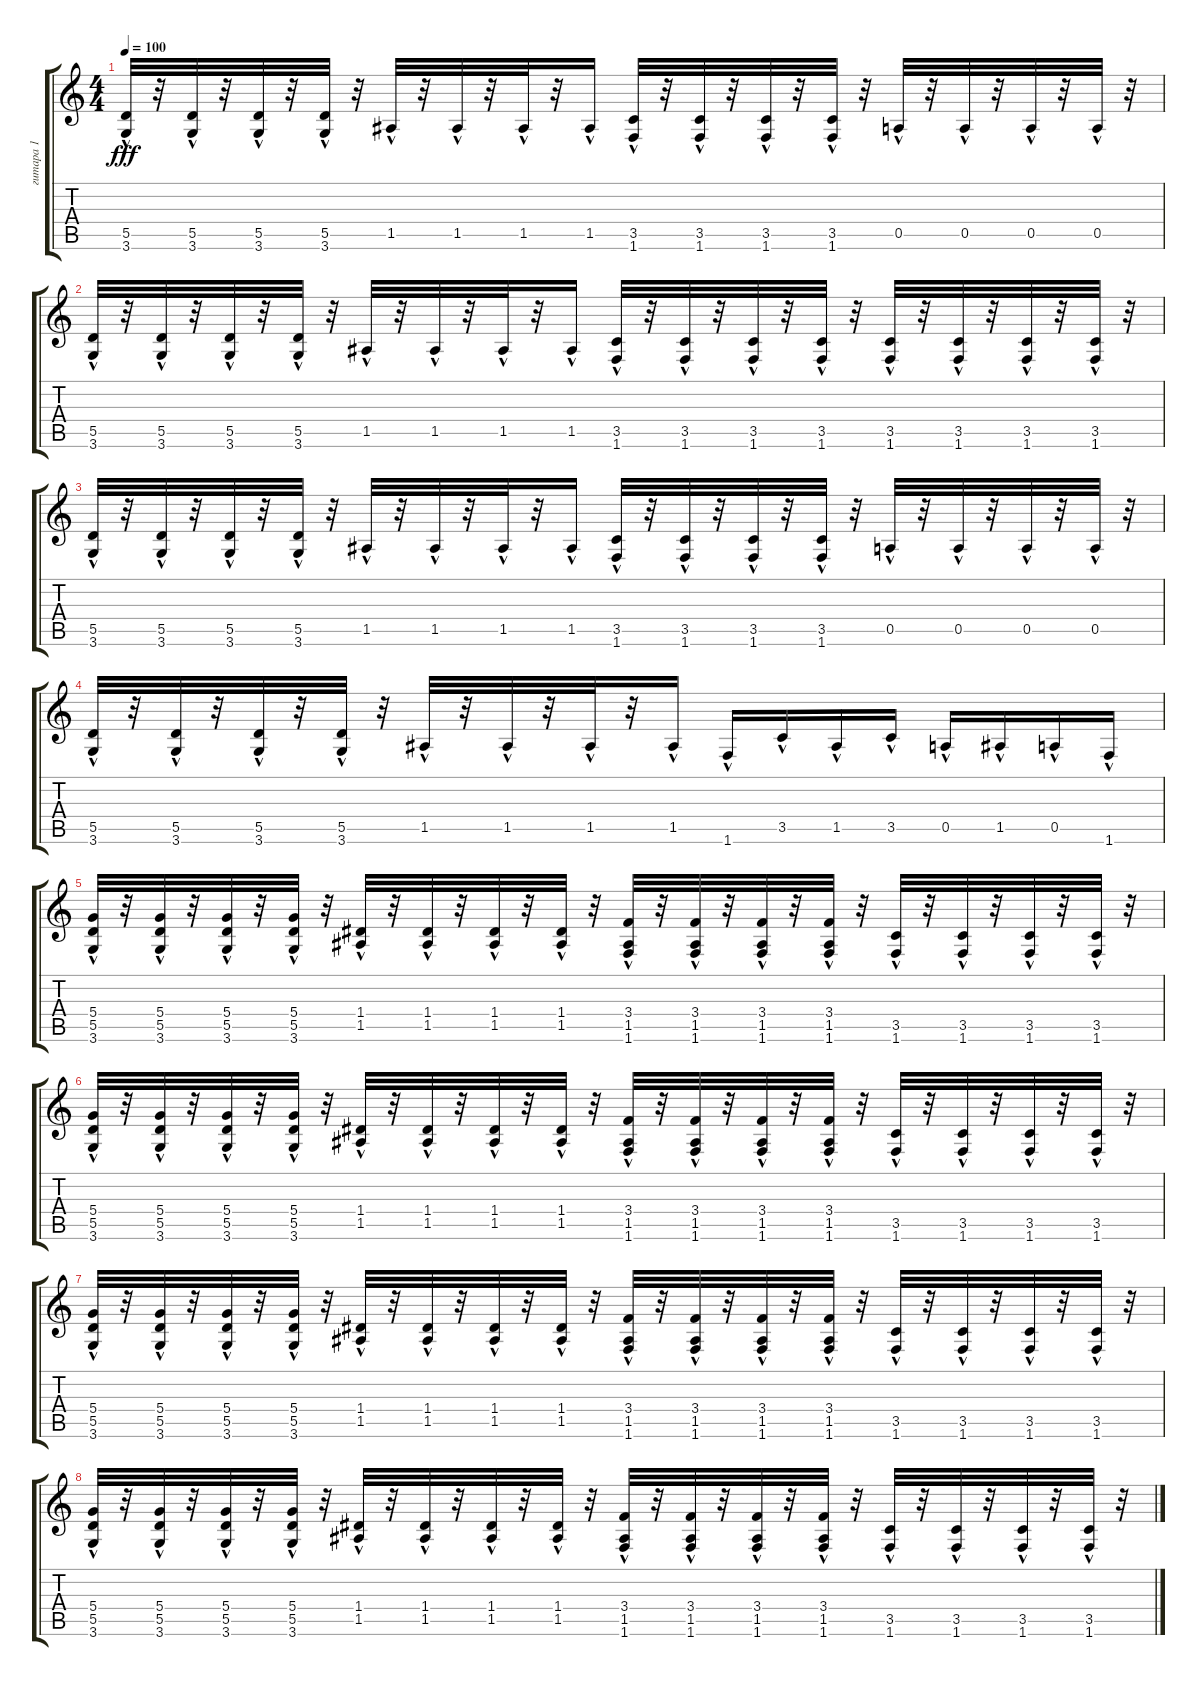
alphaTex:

\track ("гитара 1" "гитара 1") {instrument distortionguitar}
\staff {score tabs}
\tuning (E4 B3 G3 D3 A2 E2) {hide}
\ts (4 4)
\tempo 100
\clef g2
\ks c
(5.5{hac} 3.6{hac}).32{dy fff} r.32 (5.5{hac} 3.6{hac}).32 r.32 (5.5{hac} 3.6{hac}).32 r.32 (5.5{hac} 3.6{hac}).32 r.32 1.5{hac}.32 r.32 1.5{hac}.32 r.32 1.5{hac}.32 r.32 1.5{hac}.16 (3.5{hac} 1.6{hac}).32 r.32 (3.5{hac} 1.6{hac}).32 r.32 (3.5{hac} 1.6{hac}).32 r.32 (3.5{hac} 1.6{hac}).32 r.32 0.5{hac}.32 r.32 0.5{hac}.32 r.32 0.5{hac}.32 r.32 0.5{hac}.32 r.32 |
(5.5{hac} 3.6{hac}).32 r.32 (5.5{hac} 3.6{hac}).32 r.32 (5.5{hac} 3.6{hac}).32 r.32 (5.5{hac} 3.6{hac}).32 r.32 1.5{hac}.32 r.32 1.5{hac}.32 r.32 1.5{hac}.32 r.32 1.5{hac}.16 (3.5{hac} 1.6{hac}).32 r.32 (3.5{hac} 1.6{hac}).32 r.32 (3.5{hac} 1.6{hac}).32 r.32 (3.5{hac} 1.6{hac}).32 r.32 (3.5{hac} 1.6{hac}).32 r.32 (3.5{hac} 1.6{hac}).32 r.32 (3.5{hac} 1.6{hac}).32 r.32 (3.5{hac} 1.6{hac}).32 r.32 |
(5.5{hac} 3.6{hac}).32 r.32 (5.5{hac} 3.6{hac}).32 r.32 (5.5{hac} 3.6{hac}).32 r.32 (5.5{hac} 3.6{hac}).32 r.32 1.5{hac}.32 r.32 1.5{hac}.32 r.32 1.5{hac}.32 r.32 1.5{hac}.16 (3.5{hac} 1.6{hac}).32 r.32 (3.5{hac} 1.6{hac}).32 r.32 (3.5{hac} 1.6{hac}).32 r.32 (3.5{hac} 1.6{hac}).32 r.32 0.5{hac}.32 r.32 0.5{hac}.32 r.32 0.5{hac}.32 r.32 0.5{hac}.32 r.32 |
(5.5{hac} 3.6{hac}).32 r.32 (5.5{hac} 3.6{hac}).32 r.32 (5.5{hac} 3.6{hac}).32 r.32 (5.5{hac} 3.6{hac}).32 r.32 1.5{hac}.32 r.32 1.5{hac}.32 r.32 1.5{hac}.32 r.32 1.5{hac}.16 1.6{hac}.16 3.5{hac}.16 1.5{hac}.16 3.5{hac}.16 0.5{hac}.16 1.5{hac}.16 0.5{hac}.16 1.6{hac}.16 |
(5.4{hac} 5.5{hac} 3.6{hac}).32 r.32 (5.4{hac} 5.5{hac} 3.6{hac}).32 r.32 (5.4{hac} 5.5{hac} 3.6{hac}).32 r.32 (5.4{hac} 5.5{hac} 3.6{hac}).32 r.32 (1.4{hac} 1.5{hac}).32 r.32 (1.4{hac} 1.5{hac}).32 r.32 (1.4{hac} 1.5{hac}).32 r.32 (1.4{hac} 1.5{hac}).32 r.32 (3.4{hac} 1.5{hac} 1.6{hac}).32 r.32 (3.4{hac} 1.5{hac} 1.6{hac}).32 r.32 (3.4{hac} 1.5{hac} 1.6{hac}).32 r.32 (3.4{hac} 1.5{hac} 1.6{hac}).32 r.32 (3.5{hac} 1.6{hac}).32 r.32 (3.5{hac} 1.6{hac}).32 r.32 (3.5{hac} 1.6{hac}).32 r.32 (3.5{hac} 1.6{hac}).32 r.32 |
(5.4{hac} 5.5{hac} 3.6{hac}).32 r.32 (5.4{hac} 5.5{hac} 3.6{hac}).32 r.32 (5.4{hac} 5.5{hac} 3.6{hac}).32 r.32 (5.4{hac} 5.5{hac} 3.6{hac}).32 r.32 (1.4{hac} 1.5{hac}).32 r.32 (1.4{hac} 1.5{hac}).32 r.32 (1.4{hac} 1.5{hac}).32 r.32 (1.4{hac} 1.5{hac}).32 r.32 (3.4{hac} 1.5{hac} 1.6{hac}).32 r.32 (3.4{hac} 1.5{hac} 1.6{hac}).32 r.32 (3.4{hac} 1.5{hac} 1.6{hac}).32 r.32 (3.4{hac} 1.5{hac} 1.6{hac}).32 r.32 (3.5{hac} 1.6{hac}).32 r.32 (3.5{hac} 1.6{hac}).32 r.32 (3.5{hac} 1.6{hac}).32 r.32 (3.5{hac} 1.6{hac}).32 r.32 |
(5.4{hac} 5.5{hac} 3.6{hac}).32 r.32 (5.4{hac} 5.5{hac} 3.6{hac}).32 r.32 (5.4{hac} 5.5{hac} 3.6{hac}).32 r.32 (5.4{hac} 5.5{hac} 3.6{hac}).32 r.32 (1.4{hac} 1.5{hac}).32 r.32 (1.4{hac} 1.5{hac}).32 r.32 (1.4{hac} 1.5{hac}).32 r.32 (1.4{hac} 1.5{hac}).32 r.32 (3.4{hac} 1.5{hac} 1.6{hac}).32 r.32 (3.4{hac} 1.5{hac} 1.6{hac}).32 r.32 (3.4{hac} 1.5{hac} 1.6{hac}).32 r.32 (3.4{hac} 1.5{hac} 1.6{hac}).32 r.32 (3.5{hac} 1.6{hac}).32 r.32 (3.5{hac} 1.6{hac}).32 r.32 (3.5{hac} 1.6{hac}).32 r.32 (3.5{hac} 1.6{hac}).32 r.32 |
(5.4{hac} 5.5{hac} 3.6{hac}).32 r.32 (5.4{hac} 5.5{hac} 3.6{hac}).32 r.32 (5.4{hac} 5.5{hac} 3.6{hac}).32 r.32 (5.4{hac} 5.5{hac} 3.6{hac}).32 r.32 (1.4{hac} 1.5{hac}).32 r.32 (1.4{hac} 1.5{hac}).32 r.32 (1.4{hac} 1.5{hac}).32 r.32 (1.4{hac} 1.5{hac}).32 r.32 (3.4{hac} 1.5{hac} 1.6{hac}).32 r.32 (3.4{hac} 1.5{hac} 1.6{hac}).32 r.32 (3.4{hac} 1.5{hac} 1.6{hac}).32 r.32 (3.4{hac} 1.5{hac} 1.6{hac}).32 r.32 (3.5{hac} 1.6{hac}).32 r.32 (3.5{hac} 1.6{hac}).32 r.32 (3.5{hac} 1.6{hac}).32 r.32 (3.5{hac} 1.6{hac}).32 r.32
